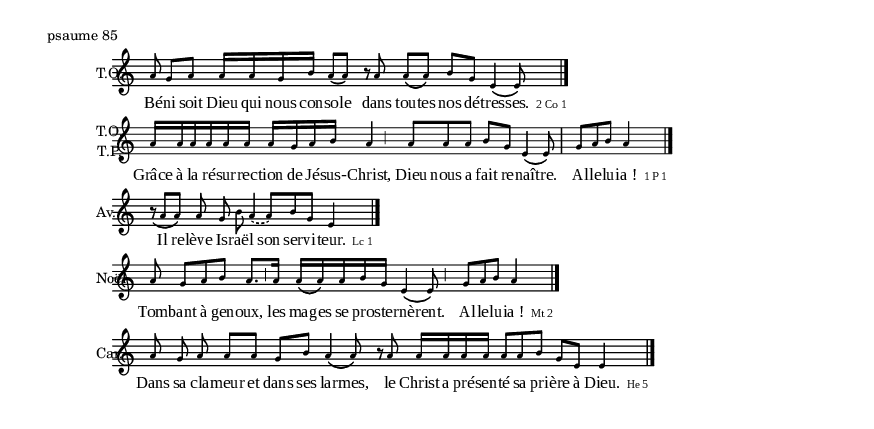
\version "2.10.0"
 \include "definitions.ly"
 \markup {psaume 85 }



 
\relative a' { 
	\new Staff {
		\cadenzaOn
		\set Staff.instrumentName = \markup{ \center-align { T.O. } }
		a8
		g[ a]
		a16[ a g b]
		a8[\( a\)]
		\espace
		r a
		a[\( a\)]
		b[ g]
		e4\( e8\)
		\endBar
	}

	\addlyrics {
		Bé -- ni soit Dieu qui nous con -- so -- le dans tou -- tes nos dé -- tres -- ses.
		\markup { \citation #"2 Co 1" } 
	}
}
\relative a' { 
	\new Staff {
		\cadenzaOn
		\set Staff.instrumentName = \markup{ \center-align { T.O. T.P. } }
		\times 2/6 {a16[a a a a a]} a16[ g a b] a4 \cesure \pespace
		\times 2/3 { a8[ a a] } b8[ g] \times 2/3 { e4\( e8\) }
		\barre \pespace \times 2/3 {g8[ a b]} a4
		\endBar
	}

	\addlyrics {
		Grâce à la ré -- sur -- rec -- tion de Jé -- sus- -- Christ, Dieu nous a fait re -- naî -- tre. " Al" -- le -- lu -- "ia !"
		\markup { \citation #"1 P 1" } 
	}
}
\relative a' { 
	\new Staff {
		\cadenzaOn
		\set Staff.instrumentName = \markup{ \center-align { Av. } }
		\times 2/3 { r8_\( a[ a\)] }
		\times 2/3 { a g b }
		\slurDashed
		a4( \pespace
		\times 2/3 { a8[) b g]}
		e4

		\endBar
	}

	\addlyrics {
		Il re -- lève Is -- raë -- l son ser -- vi -- teur. 
		\markup { \citation #"Lc 1" } 
	}
}

\relative a' { 
	\new Staff {
		\cadenzaOn
		\set Staff.instrumentName = \markup{ \center-align { Noël } }
		a8  \times 2/3 { g8[ a b] }  a8.[\cesure a16]
		\times 2/5 {a16[\( a\) a b g]}
		\times 2/3 { e4\( e8\) } \cesure \pespace \times 2/3 {g8[ a b]} a4
		\endBar
	}

	\addlyrics {
		Tom -- bant à gen -- oux, les ma -- ges se pro -- ste -- rnè -- rent. " Al" -- le -- lu -- "ia !"
		\markup { \citation #"Mt 2" } 
	}
}
\relative a' { 
	\new Staff {
		\cadenzaOn
		\set Staff.instrumentName = \markup{ \center-align { Car. } }
		\times 2/3 { a8 g a }
		a[ a]
		g[ b]
		\times 2/3 { a4\( a8\) }
		\espace
		r a
		a16[ a a a]
		\times 2/3 { a8[ a b] }
		g8[ e]
		e4
		\endBar
	}

	\addlyrics {
		Dans sa cla -- meur et dans ses lar -- mes, le Christ a pré -- sen -- té sa pri -- ère à Dieu.
		\markup { \citation #"He 5" } 
	}
}



 
